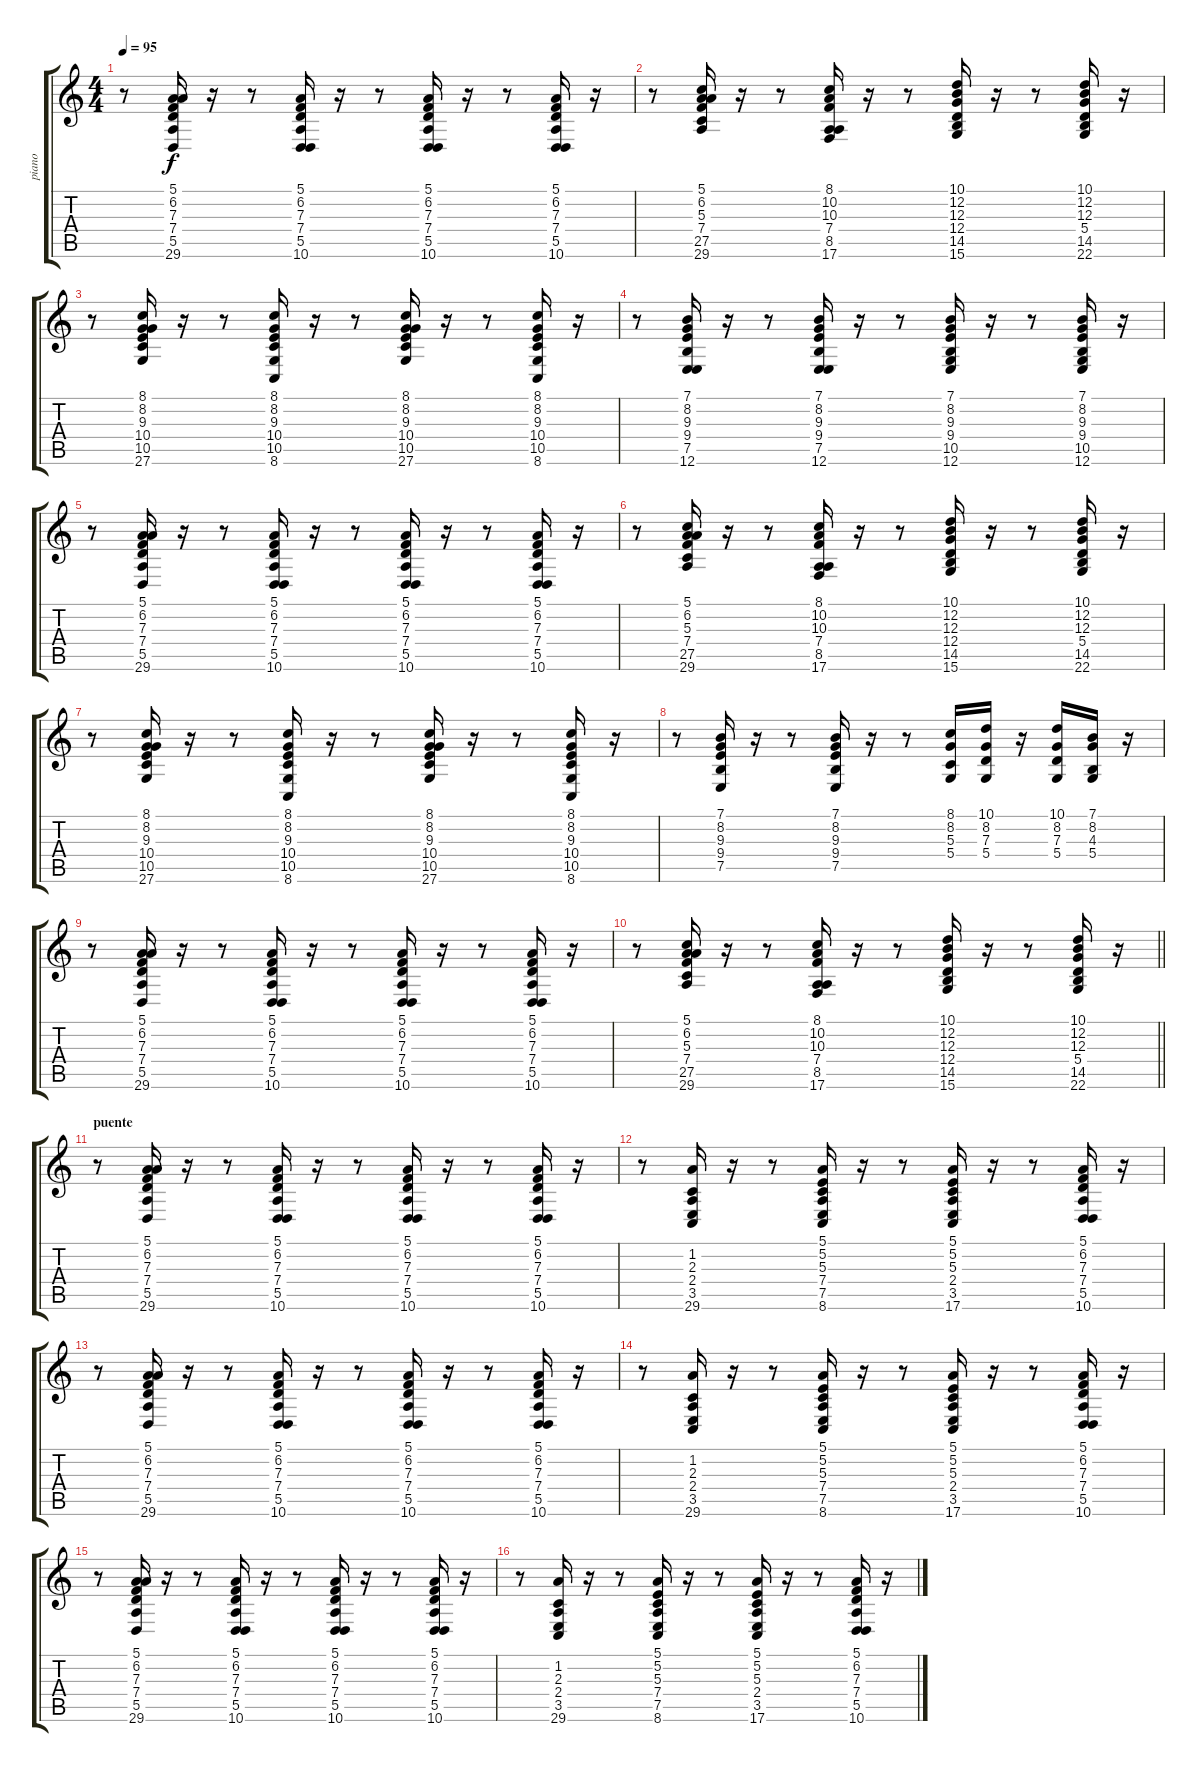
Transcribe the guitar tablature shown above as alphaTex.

\track ("piano" "piano") {instrument brightacousticpiano}
\staff {score tabs}
\tuning (E4 B3 G3 D3 A2 E2) {hide}
\ts (4 4)
\tempo 95
\clef g2
\ks c
r.8{dy f} (5.1 6.2 7.3 7.4 5.5 29.6).16 r.16 r.8 (5.1 6.2 7.3 7.4 5.5 10.6).16 r.16 r.8 (5.1 6.2 7.3 7.4 5.5 10.6).16 r.16 r.8 (5.1 6.2 7.3 7.4 5.5 10.6).16 r.16 |
r.8 (5.1 6.2 5.3 7.4 27.5 29.6).16 r.16 r.8 (8.1 10.2 10.3 7.4 8.5 17.6).16 r.16 r.8 (10.1 12.2 12.3 12.4 14.5 15.6).16 r.16 r.8 (10.1 12.2 12.3 5.4 14.5 22.6).16 r.16 |
r.8 (8.1 8.2 9.3 10.4 10.5 27.6).16 r.16 r.8 (8.1 8.2 9.3 10.4 10.5 8.6).16 r.16 r.8 (8.1 8.2 9.3 10.4 10.5 27.6).16 r.16 r.8 (8.1 8.2 9.3 10.4 10.5 8.6).16 r.16 |
r.8 (7.1 8.2 9.3 9.4 7.5 12.6).16 r.16 r.8 (7.1 8.2 9.3 9.4 7.5 12.6).16 r.16 r.8 (7.1 8.2 9.3 9.4 10.5 12.6).16 r.16 r.8 (7.1 8.2 9.3 9.4 10.5 12.6).16 r.16 |
r.8 (5.1 6.2 7.3 7.4 5.5 29.6).16 r.16 r.8 (5.1 6.2 7.3 7.4 5.5 10.6).16 r.16 r.8 (5.1 6.2 7.3 7.4 5.5 10.6).16 r.16 r.8 (5.1 6.2 7.3 7.4 5.5 10.6).16 r.16 |
r.8 (5.1 6.2 5.3 7.4 27.5 29.6).16 r.16 r.8 (8.1 10.2 10.3 7.4 8.5 17.6).16 r.16 r.8 (10.1 12.2 12.3 12.4 14.5 15.6).16 r.16 r.8 (10.1 12.2 12.3 5.4 14.5 22.6).16 r.16 |
r.8 (8.1 8.2 9.3 10.4 10.5 27.6).16 r.16 r.8 (8.1 8.2 9.3 10.4 10.5 8.6).16 r.16 r.8 (8.1 8.2 9.3 10.4 10.5 27.6).16 r.16 r.8 (8.1 8.2 9.3 10.4 10.5 8.6).16 r.16 |
r.8 (7.1 8.2 9.3 9.4 7.5).16 r.16 r.8 (7.1 8.2 9.3 9.4 7.5).16 r.16 r.8 (8.1 8.2 5.3 5.4).16{volume 16} (10.1 8.2 7.3 5.4).16 r.16 (10.1 8.2 7.3 5.4).16 (7.1 8.2 4.3 5.4).16 r.16 |
r.8{volume 13} (5.1 6.2 7.3 7.4 5.5 29.6).16 r.16 r.8 (5.1 6.2 7.3 7.4 5.5 10.6).16 r.16 r.8 (5.1 6.2 7.3 7.4 5.5 10.6).16 r.16 r.8 (5.1 6.2 7.3 7.4 5.5 10.6).16 r.16 |
\barLineRight lightlight
r.8 (5.1 6.2 5.3 7.4 27.5 29.6).16 r.16 r.8 (8.1 10.2 10.3 7.4 8.5 17.6).16 r.16 r.8 (10.1 12.2 12.3 12.4 14.5 15.6).16 r.16 r.8 (10.1 12.2 12.3 5.4 14.5 22.6).16 r.16 |
\section ("" "puente")
r.8 (5.1 6.2 7.3 7.4 5.5 29.6).16 r.16 r.8 (5.1 6.2 7.3 7.4 5.5 10.6).16 r.16 r.8 (5.1 6.2 7.3 7.4 5.5 10.6).16 r.16 r.8 (5.1 6.2 7.3 7.4 5.5 10.6).16 r.16 |
r.8 (1.2 2.3 2.4 3.5 29.6).16 r.16 r.8 (5.1 5.2 5.3 7.4 7.5 8.6).16 r.16 r.8 (5.1 5.2 5.3 2.4 3.5 17.6).16 r.16 r.8 (5.1 6.2 7.3 7.4 5.5 10.6).16 r.16 |
r.8 (5.1 6.2 7.3 7.4 5.5 29.6).16 r.16 r.8 (5.1 6.2 7.3 7.4 5.5 10.6).16 r.16 r.8 (5.1 6.2 7.3 7.4 5.5 10.6).16 r.16 r.8 (5.1 6.2 7.3 7.4 5.5 10.6).16 r.16 |
r.8 (1.2 2.3 2.4 3.5 29.6).16 r.16 r.8 (5.1 5.2 5.3 7.4 7.5 8.6).16 r.16 r.8 (5.1 5.2 5.3 2.4 3.5 17.6).16 r.16 r.8 (5.1 6.2 7.3 7.4 5.5 10.6).16 r.16 |
r.8 (5.1 6.2 7.3 7.4 5.5 29.6).16 r.16 r.8 (5.1 6.2 7.3 7.4 5.5 10.6).16 r.16 r.8 (5.1 6.2 7.3 7.4 5.5 10.6).16 r.16 r.8 (5.1 6.2 7.3 7.4 5.5 10.6).16 r.16 |
r.8 (1.2 2.3 2.4 3.5 29.6).16 r.16 r.8 (5.1 5.2 5.3 7.4 7.5 8.6).16 r.16 r.8 (5.1 5.2 5.3 2.4 3.5 17.6).16 r.16 r.8 (5.1 6.2 7.3 7.4 5.5 10.6).16 r.16
